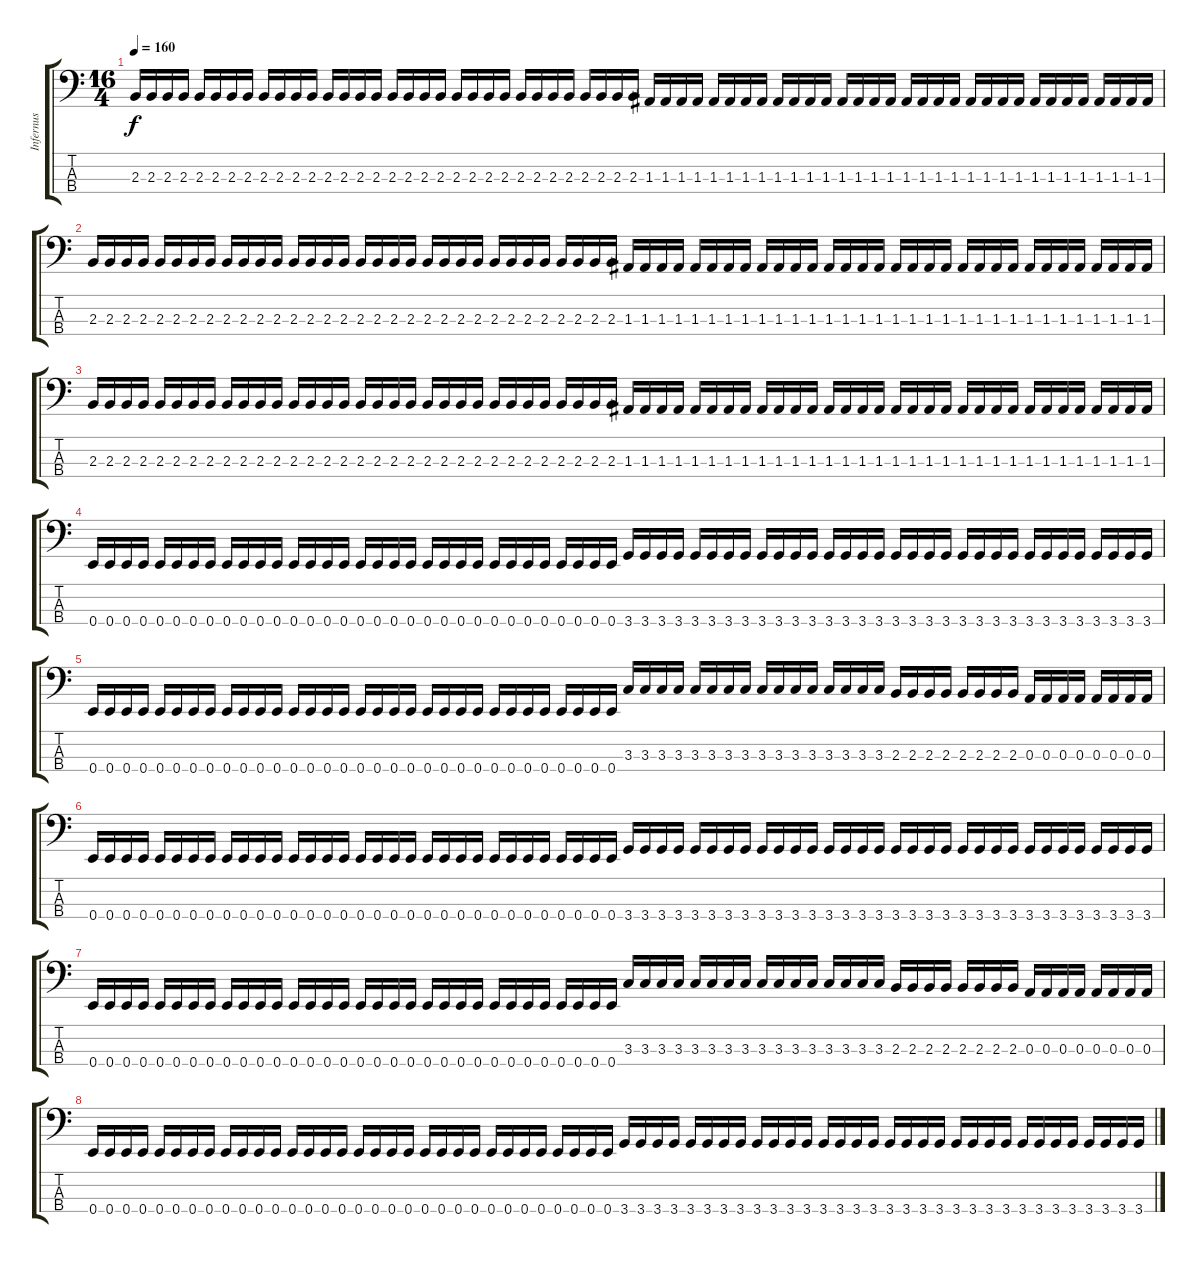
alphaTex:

\track ("Infernus" "Infernus") {instrument electricbasspick}
\staff {score tabs}
\tuning (G2 D2 A1 E1) {hide}
\ts (16 4)
\tempo 160
\clef f4
\ks c
2.3.16{dy f} 2.3.16 2.3.16 2.3.16 2.3.16 2.3.16 2.3.16 2.3.16 2.3.16 2.3.16 2.3.16 2.3.16 2.3.16 2.3.16 2.3.16 2.3.16 2.3.16 2.3.16 2.3.16 2.3.16 2.3.16 2.3.16 2.3.16 2.3.16 2.3.16 2.3.16 2.3.16 2.3.16 2.3.16 2.3.16 2.3.16 2.3.16 1.3.16 1.3.16 1.3.16 1.3.16 1.3.16 1.3.16 1.3.16 1.3.16 1.3.16 1.3.16 1.3.16 1.3.16 1.3.16 1.3.16 1.3.16 1.3.16 1.3.16 1.3.16 1.3.16 1.3.16 1.3.16 1.3.16 1.3.16 1.3.16 1.3.16 1.3.16 1.3.16 1.3.16 1.3.16 1.3.16 1.3.16 1.3.16 |
2.3.16 2.3.16 2.3.16 2.3.16 2.3.16 2.3.16 2.3.16 2.3.16 2.3.16 2.3.16 2.3.16 2.3.16 2.3.16 2.3.16 2.3.16 2.3.16 2.3.16 2.3.16 2.3.16 2.3.16 2.3.16 2.3.16 2.3.16 2.3.16 2.3.16 2.3.16 2.3.16 2.3.16 2.3.16 2.3.16 2.3.16 2.3.16 1.3.16 1.3.16 1.3.16 1.3.16 1.3.16 1.3.16 1.3.16 1.3.16 1.3.16 1.3.16 1.3.16 1.3.16 1.3.16 1.3.16 1.3.16 1.3.16 1.3.16 1.3.16 1.3.16 1.3.16 1.3.16 1.3.16 1.3.16 1.3.16 1.3.16 1.3.16 1.3.16 1.3.16 1.3.16 1.3.16 1.3.16 1.3.16 |
2.3.16 2.3.16 2.3.16 2.3.16 2.3.16 2.3.16 2.3.16 2.3.16 2.3.16 2.3.16 2.3.16 2.3.16 2.3.16 2.3.16 2.3.16 2.3.16 2.3.16 2.3.16 2.3.16 2.3.16 2.3.16 2.3.16 2.3.16 2.3.16 2.3.16 2.3.16 2.3.16 2.3.16 2.3.16 2.3.16 2.3.16 2.3.16 1.3.16 1.3.16 1.3.16 1.3.16 1.3.16 1.3.16 1.3.16 1.3.16 1.3.16 1.3.16 1.3.16 1.3.16 1.3.16 1.3.16 1.3.16 1.3.16 1.3.16 1.3.16 1.3.16 1.3.16 1.3.16 1.3.16 1.3.16 1.3.16 1.3.16 1.3.16 1.3.16 1.3.16 1.3.16 1.3.16 1.3.16 1.3.16 |
0.4.16 0.4.16 0.4.16 0.4.16 0.4.16 0.4.16 0.4.16 0.4.16 0.4.16 0.4.16 0.4.16 0.4.16 0.4.16 0.4.16 0.4.16 0.4.16 0.4.16 0.4.16 0.4.16 0.4.16 0.4.16 0.4.16 0.4.16 0.4.16 0.4.16 0.4.16 0.4.16 0.4.16 0.4.16 0.4.16 0.4.16 0.4.16 3.4.16 3.4.16 3.4.16 3.4.16 3.4.16 3.4.16 3.4.16 3.4.16 3.4.16 3.4.16 3.4.16 3.4.16 3.4.16 3.4.16 3.4.16 3.4.16 3.4.16 3.4.16 3.4.16 3.4.16 3.4.16 3.4.16 3.4.16 3.4.16 3.4.16 3.4.16 3.4.16 3.4.16 3.4.16 3.4.16 3.4.16 3.4.16 |
0.4.16 0.4.16 0.4.16 0.4.16 0.4.16 0.4.16 0.4.16 0.4.16 0.4.16 0.4.16 0.4.16 0.4.16 0.4.16 0.4.16 0.4.16 0.4.16 0.4.16 0.4.16 0.4.16 0.4.16 0.4.16 0.4.16 0.4.16 0.4.16 0.4.16 0.4.16 0.4.16 0.4.16 0.4.16 0.4.16 0.4.16 0.4.16 3.3.16 3.3.16 3.3.16 3.3.16 3.3.16 3.3.16 3.3.16 3.3.16 3.3.16 3.3.16 3.3.16 3.3.16 3.3.16 3.3.16 3.3.16 3.3.16 2.3.16 2.3.16 2.3.16 2.3.16 2.3.16 2.3.16 2.3.16 2.3.16 0.3.16 0.3.16 0.3.16 0.3.16 0.3.16 0.3.16 0.3.16 0.3.16 |
0.4.16 0.4.16 0.4.16 0.4.16 0.4.16 0.4.16 0.4.16 0.4.16 0.4.16 0.4.16 0.4.16 0.4.16 0.4.16 0.4.16 0.4.16 0.4.16 0.4.16 0.4.16 0.4.16 0.4.16 0.4.16 0.4.16 0.4.16 0.4.16 0.4.16 0.4.16 0.4.16 0.4.16 0.4.16 0.4.16 0.4.16 0.4.16 3.4.16 3.4.16 3.4.16 3.4.16 3.4.16 3.4.16 3.4.16 3.4.16 3.4.16 3.4.16 3.4.16 3.4.16 3.4.16 3.4.16 3.4.16 3.4.16 3.4.16 3.4.16 3.4.16 3.4.16 3.4.16 3.4.16 3.4.16 3.4.16 3.4.16 3.4.16 3.4.16 3.4.16 3.4.16 3.4.16 3.4.16 3.4.16 |
0.4.16 0.4.16 0.4.16 0.4.16 0.4.16 0.4.16 0.4.16 0.4.16 0.4.16 0.4.16 0.4.16 0.4.16 0.4.16 0.4.16 0.4.16 0.4.16 0.4.16 0.4.16 0.4.16 0.4.16 0.4.16 0.4.16 0.4.16 0.4.16 0.4.16 0.4.16 0.4.16 0.4.16 0.4.16 0.4.16 0.4.16 0.4.16 3.3.16 3.3.16 3.3.16 3.3.16 3.3.16 3.3.16 3.3.16 3.3.16 3.3.16 3.3.16 3.3.16 3.3.16 3.3.16 3.3.16 3.3.16 3.3.16 2.3.16 2.3.16 2.3.16 2.3.16 2.3.16 2.3.16 2.3.16 2.3.16 0.3.16 0.3.16 0.3.16 0.3.16 0.3.16 0.3.16 0.3.16 0.3.16 |
0.4.16 0.4.16 0.4.16 0.4.16 0.4.16 0.4.16 0.4.16 0.4.16 0.4.16 0.4.16 0.4.16 0.4.16 0.4.16 0.4.16 0.4.16 0.4.16 0.4.16 0.4.16 0.4.16 0.4.16 0.4.16 0.4.16 0.4.16 0.4.16 0.4.16 0.4.16 0.4.16 0.4.16 0.4.16 0.4.16 0.4.16 0.4.16 3.4.16 3.4.16 3.4.16 3.4.16 3.4.16 3.4.16 3.4.16 3.4.16 3.4.16 3.4.16 3.4.16 3.4.16 3.4.16 3.4.16 3.4.16 3.4.16 3.4.16 3.4.16 3.4.16 3.4.16 3.4.16 3.4.16 3.4.16 3.4.16 3.4.16 3.4.16 3.4.16 3.4.16 3.4.16 3.4.16 3.4.16 3.4.16
